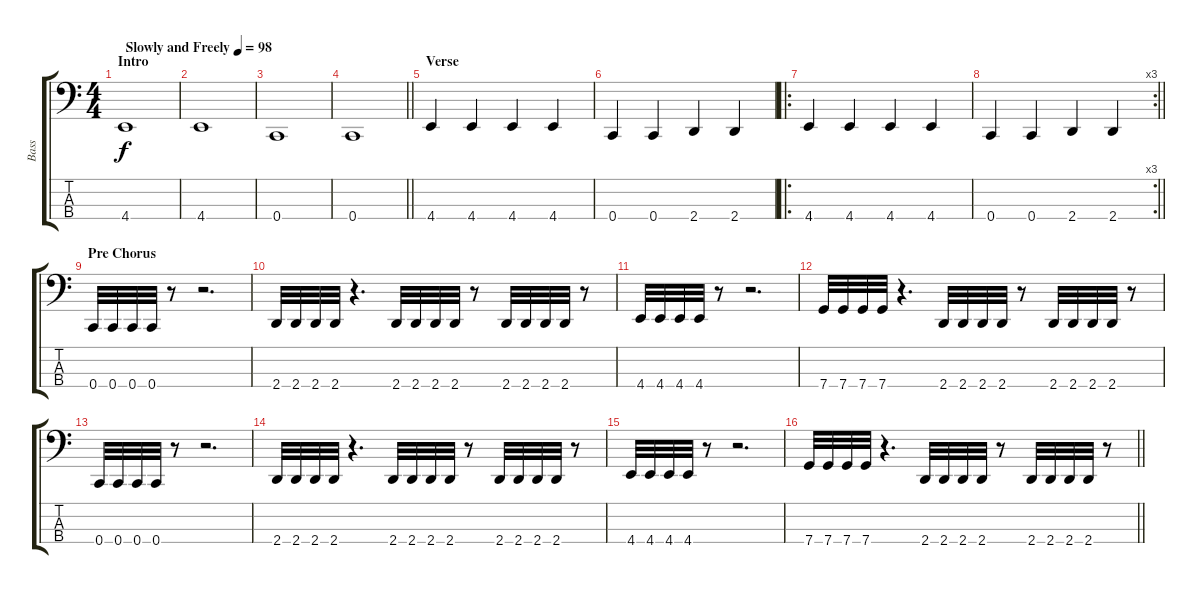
\track ("Bass" "Bass") {instrument electricbassfinger}
\staff {score tabs}
\tuning (F2 C2 G1 C1) {hide}
\ts (4 4)
\section ("" "Intro")
\tempo (98 "Slowly and Freely")
\clef f4
\ks c
4.4.1{dy f instrument electricbassfinger} |
4.4.1 |
0.4.1 |
\barLineRight lightlight
0.4.1 |
\section ("" "Verse")
4.4.4 4.4.4 4.4.4 4.4.4 |
0.4.4 0.4.4 2.4.4 2.4.4 |
\ro
4.4.4 4.4.4 4.4.4 4.4.4 |
\rc 3
\barLineRight lightlight
0.4.4 0.4.4 2.4.4 2.4.4 |
\section ("" "Pre Chorus")
0.4.32 0.4.32 0.4.32 0.4.32 r.8 r.2{d} |
2.4.32 2.4.32 2.4.32 2.4.32 r.4{d} 2.4.32 2.4.32 2.4.32 2.4.32 r.8 2.4.32 2.4.32 2.4.32 2.4.32 r.8 |
4.4.32 4.4.32 4.4.32 4.4.32 r.8 r.2{d} |
7.4.32 7.4.32 7.4.32 7.4.32 r.4{d} 2.4.32 2.4.32 2.4.32 2.4.32 r.8 2.4.32 2.4.32 2.4.32 2.4.32 r.8 |
0.4.32 0.4.32 0.4.32 0.4.32 r.8 r.2{d} |
2.4.32 2.4.32 2.4.32 2.4.32 r.4{d} 2.4.32 2.4.32 2.4.32 2.4.32 r.8 2.4.32 2.4.32 2.4.32 2.4.32 r.8 |
4.4.32 4.4.32 4.4.32 4.4.32 r.8 r.2{d} |
\barLineRight lightlight
7.4.32 7.4.32 7.4.32 7.4.32 r.4{d} 2.4.32 2.4.32 2.4.32 2.4.32 r.8 2.4.32 2.4.32 2.4.32 2.4.32 r.8
